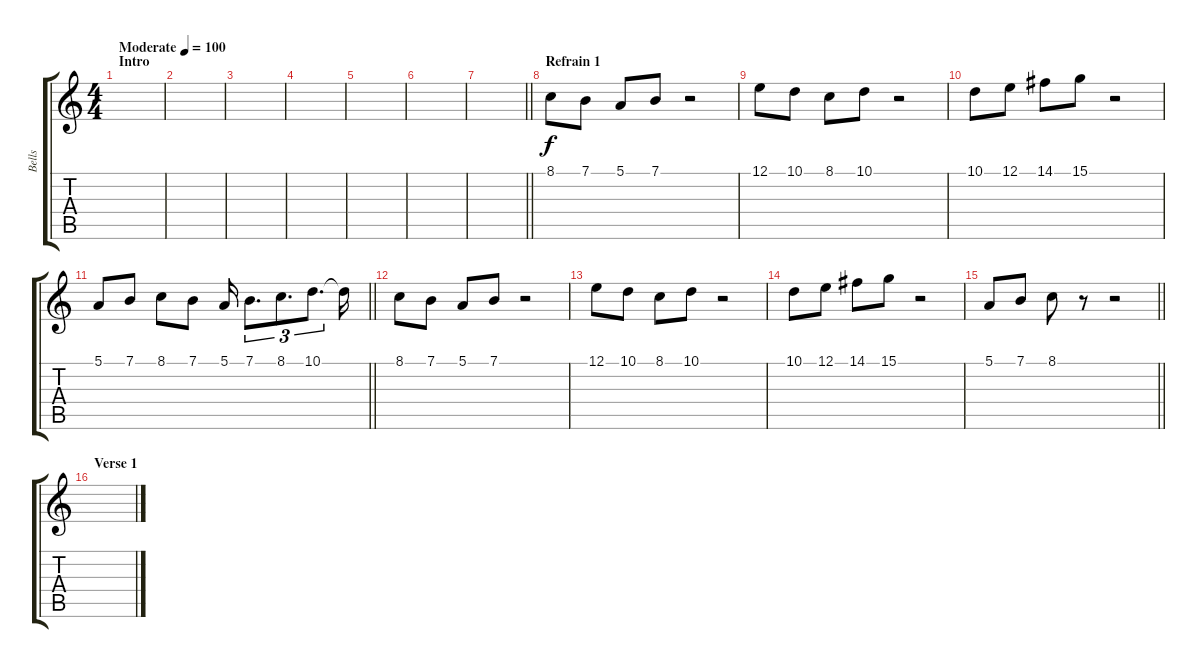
\track ("Bells" "Bells") {instrument marimba}
\staff {score tabs}
\tuning (E4 B3 G3 D3 A2 E2) {hide}
\ts (4 4)
\section ("" "Intro")
\tempo (100 "Moderate")
\clef g2
\ks c
|
|
|
|
|
|
\barLineRight lightlight
|
\section ("" "Refrain 1")
8.1.8 7.1.8 5.1.8 7.1.8 r.2 |
12.1.8 10.1.8 8.1.8 10.1.8 r.2 |
10.1.8 12.1.8 14.1.8 15.1.8 r.2 |
\barLineRight lightlight
5.1.8 7.1.8 8.1.8 7.1.8 5.1.16 7.1.8{d tu (3 2)} 8.1.8{d tu (3 2)} 10.1.8{d tu (3 2)} 10.1{t}.16 |
8.1.8 7.1.8 5.1.8 7.1.8 r.2 |
12.1.8 10.1.8 8.1.8 10.1.8 r.2 |
10.1.8 12.1.8 14.1.8 15.1.8 r.2 |
\barLineRight lightlight
5.1.8 7.1.8 8.1.8 r.8 r.2 |
\section ("" "Verse 1")
